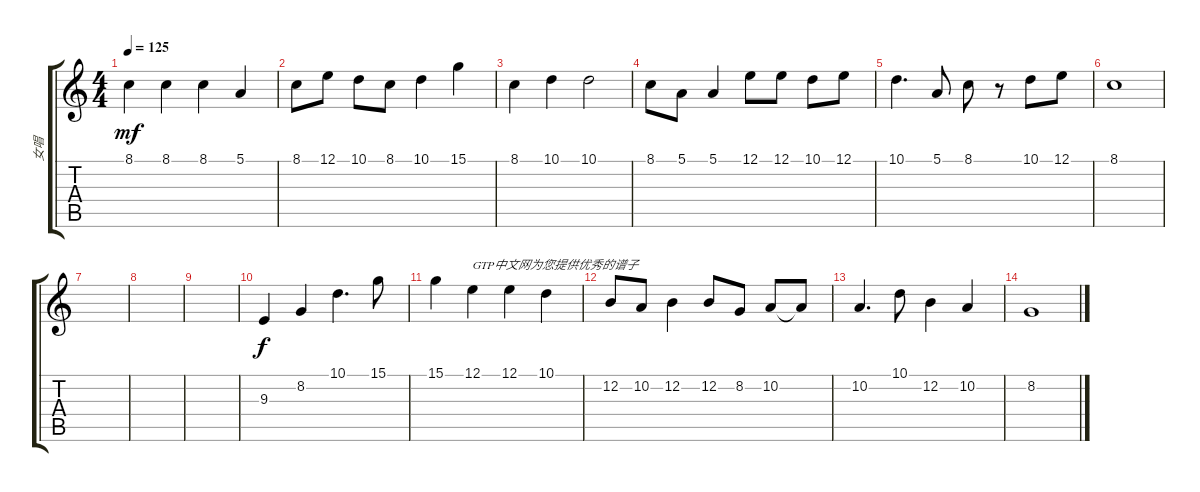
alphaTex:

\track ("女唱" "女唱") {instrument sopranosax}
\staff {score tabs}
\tuning (E4 B3 G3 D3 A2 E2) {hide}
\ts (4 4)
\tempo 125
\clef g2
\ks c
8.1.4{dy mf} 8.1.4 8.1.4 5.1.4 |
8.1.8 12.1.8 10.1.8 8.1.8 10.1.4 15.1.4 |
8.1.4 10.1.4 10.1.2 |
8.1.8 5.1.8 5.1.4 12.1.8 12.1.8 10.1.8 12.1.8 |
10.1.4{d} 5.1.8 8.1.8 r.8 10.1.8 12.1.8 |
8.1.1 |
|
|
|
9.3.4{dy f} 8.2.4 10.1.4{d} 15.1.8 |
15.1.4 12.1.4{txt "GTP中文网为您提供优秀的谱子"} 12.1.4 10.1.4 |
12.2.8 10.2.8 12.2.4 12.2.8 8.2.8 10.2.8 10.2{t}.8 |
10.2.4{d} 10.1.8 12.2.4 10.2.4 |
8.2.1
